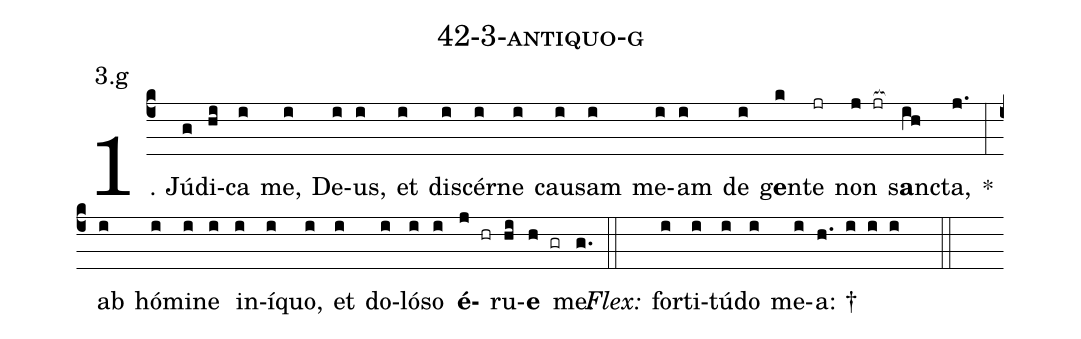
name: 42-3-antiquo-g;
annotation: 3.g;
%%
(c4)1. Jú(g)di(hi)ca(i) me,(i) De(i)us,(i) et(i) di(i)scér(i)ne(i) cau(i)sam(i) me(i)am(i) de(i) g<b>e</b>n(k)te(jr) non(j jr[ocb:1{]) s<b>a</b>nc(ih[ocb:0}])ta,(j.) *(:) ab(i) hó(i)mi(i)ne(i) in(i)í(i)quo,(i) et(i) do(i)ló(i)so(i) <b>é</b>(j hr)ru(hi)<b>e</b>(h gr) me.(g.) (::)
<i>Flex:</i>()  for(i)ti(i)tú(i)do(i) me(i)a: †(h. i i i  ::)
